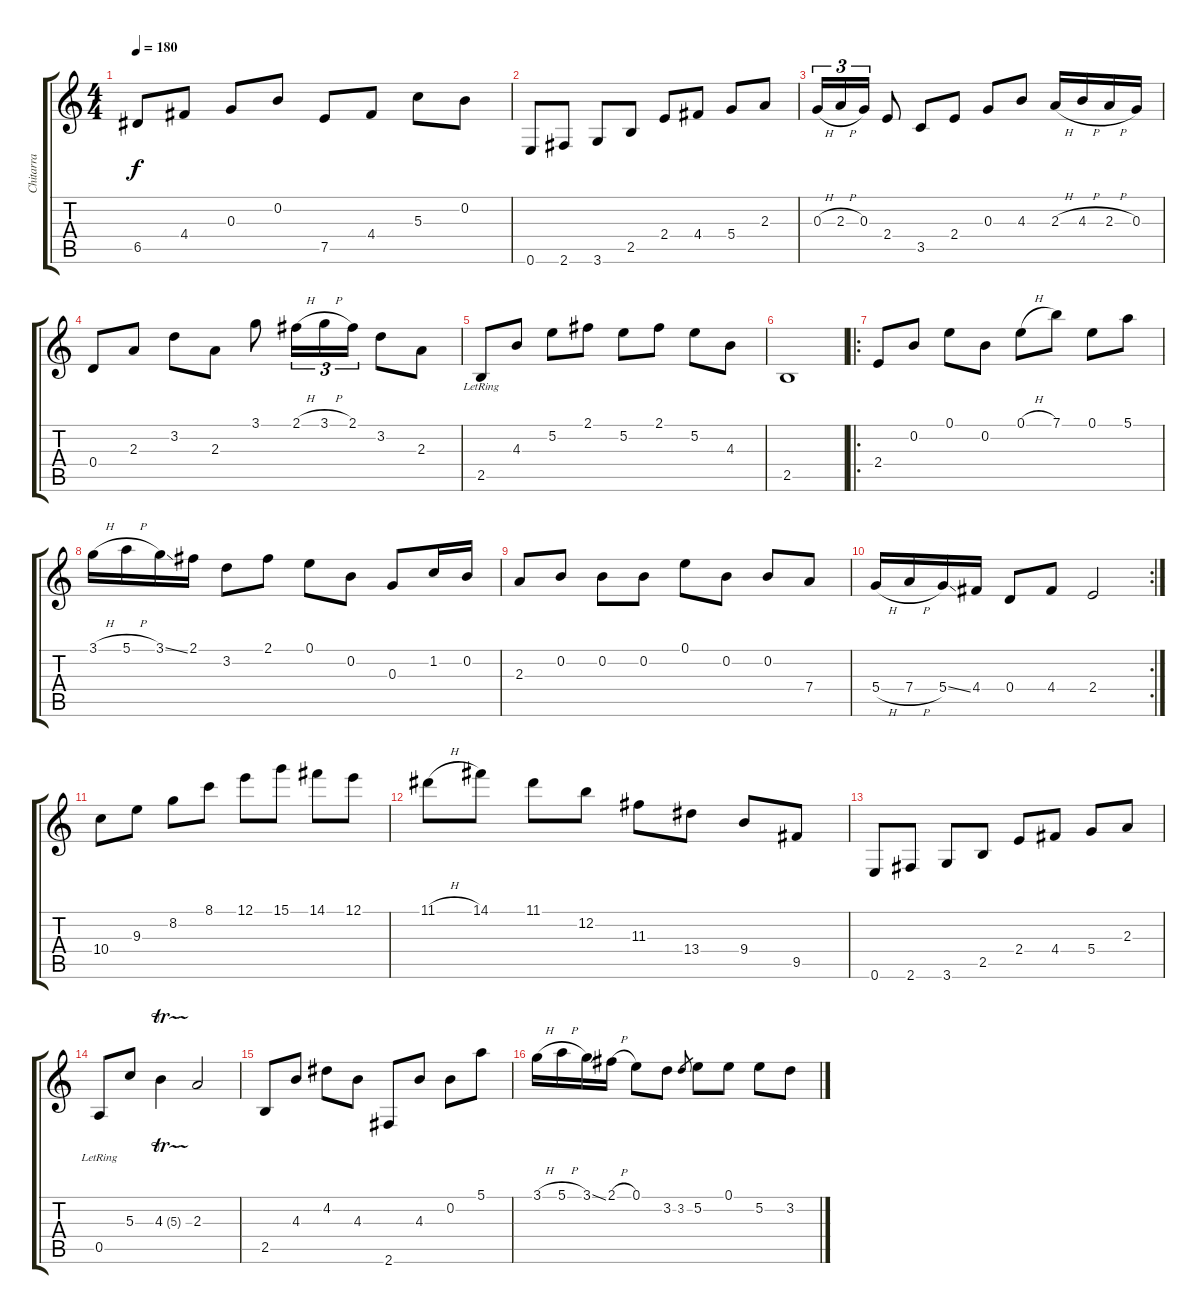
\track ("Chitarra" "Chitarra") {instrument acousticguitarnylon}
\staff {score tabs}
\tuning (E4 B3 G3 D3 A2 E2) {hide}
\ts (4 4)
\tempo 180
\clef g2
\ks c
6.5.8{dy f} 4.4.8 0.3.8 0.2.8 7.5.8 4.4.8 5.3.8 0.2.8 |
0.6.8 2.6.8 3.6.8 2.5.8 2.4.8 4.4.8 5.4.8 2.3.8 |
0.3{h}.16{tu (3 2)} 2.3{h}.16{tu (3 2)} 0.3.16{tu (3 2)} 2.4.8 3.5.8 2.4.8 0.3.8 4.3.8 2.3{h}.16 4.3{h}.16 2.3{h}.16 0.3.16 |
0.4.8 2.3.8 3.2.8 2.3.8 3.1.8 2.1{h}.16{tu (3 2)} 3.1{h}.16{tu (3 2)} 2.1.16{tu (3 2)} 3.2.8 2.3.8 |
2.5{lr}.8 4.3.8 5.2.8 2.1.8 5.2.8 2.1.8 5.2.8 4.3.8 |
2.5.1 |
\ro
2.4.8 0.2.8 0.1.8 0.2.8 0.1{h}.8 7.1.8 0.1.8 5.1.8 |
3.1{h}.16 5.1{h}.16 3.1{ss}.16 2.1.16 3.2.8 2.1.8 0.1.8 0.2.8 0.3.8 1.2.16 0.2.16 |
2.3.8 0.2.8 0.2.8 0.2.8 0.1.8 0.2.8 0.2.8 7.4.8 |
\rc 2
5.4{h}.16 7.4{h}.16 5.4{ss}.16 4.4.16 0.4.8 4.4.8 2.4.2 |
10.4.8 9.3.8 8.2.8 8.1.8 12.1.8 15.1.8 14.1.8 12.1.8 |
11.1{h}.8 14.1.8 11.1.8 12.2.8 11.3.8 13.4.8 9.4.8 9.5.8 |
0.6.8 2.6.8 3.6.8 2.5.8 2.4.8 4.4.8 5.4.8 2.3.8 |
0.5{lr}.8 5.3.8 4.3{tr (5 32)}.4 2.3.2 |
2.5.8 4.3.8 4.2.8 4.3.8 2.6.8 4.3.8 0.2.8 5.1.8 |
3.1{h}.16 5.1{h}.16 3.1{ss}.16 2.1{h}.16 0.1.8 3.2.8 3.2.8{gr} 5.2.8 0.1.8 5.2.8 3.2.8
